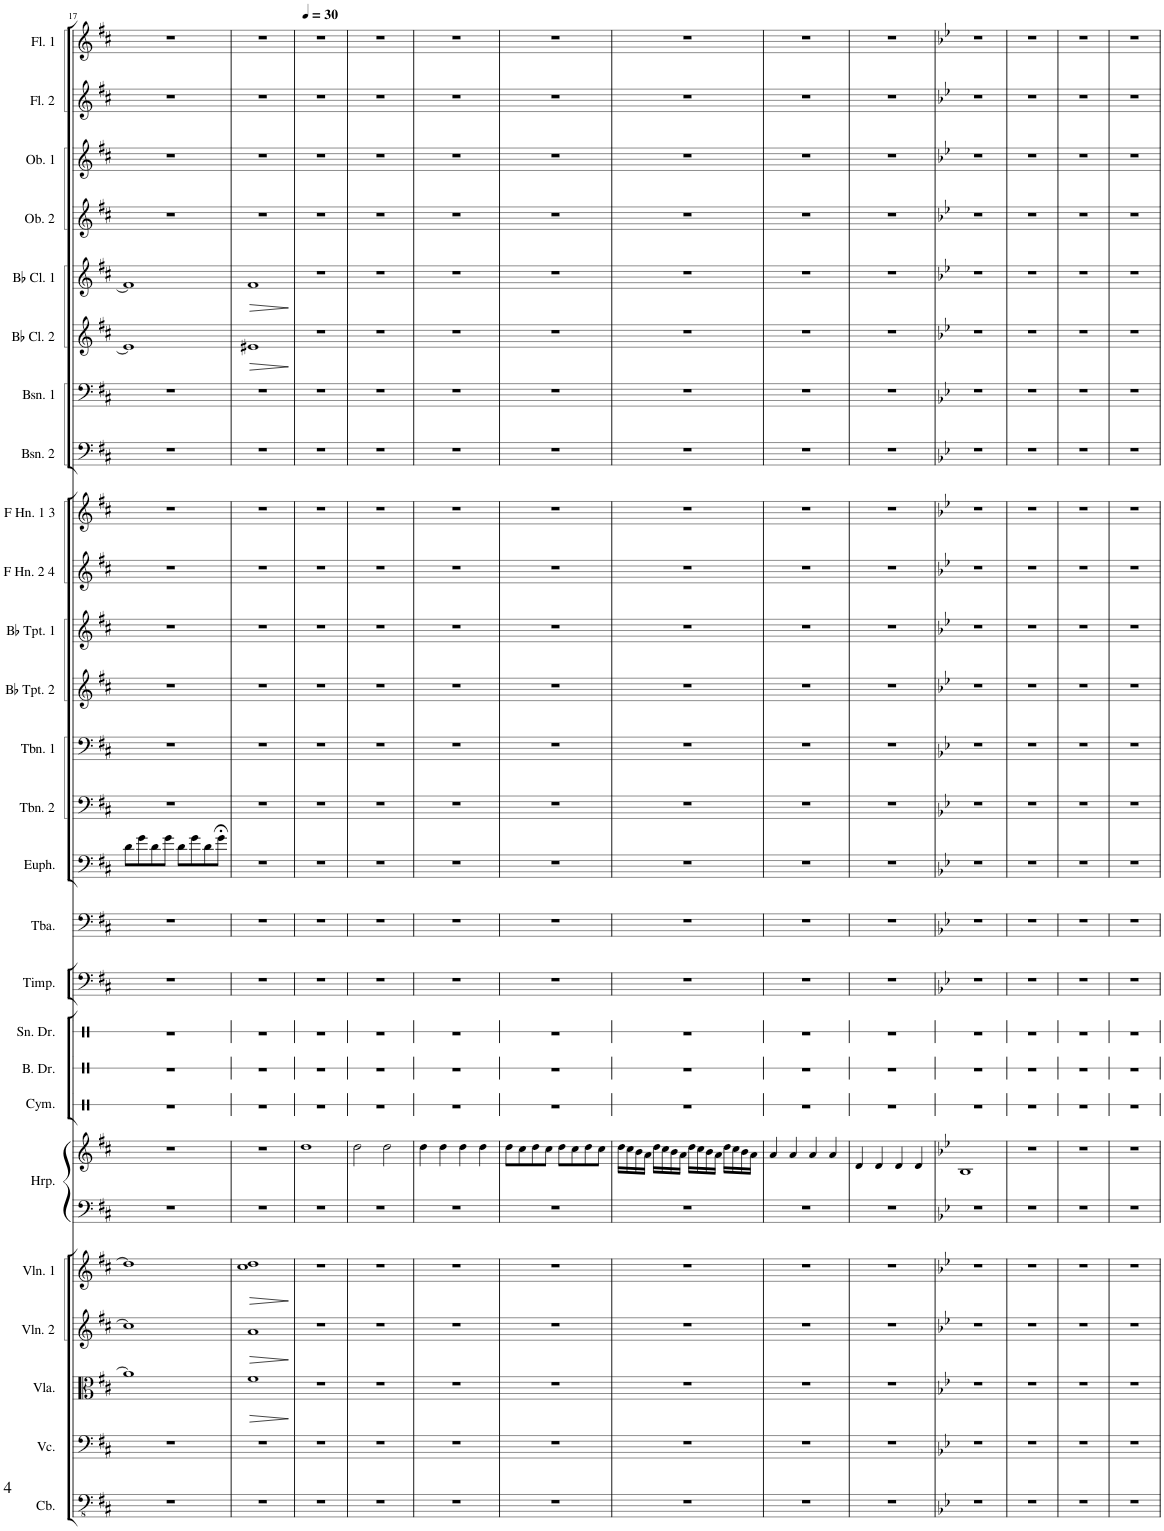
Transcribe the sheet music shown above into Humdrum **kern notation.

**kern	**kern	**kern	**dynam	**kern	**dynam	**kern	**dynam	**kern	**kern	**kern	**kern	**kern	**kern	**kern	**kern	**kern	**kern	**kern	**kern	**kern	**kern	**kern	**kern	**kern	**dynam	**kern	**dynam	**kern	**kern	**kern	**kern
*part26	*part25	*part24	*part24	*part23	*part23	*part22	*part22	*part21	*part21	*part20	*part19	*part18	*part17	*part16	*part15	*part14	*part13	*part12	*part11	*part10	*part9	*part8	*part7	*part6	*part6	*part5	*part5	*part4	*part3	*part2	*part1
*staff27	*staff26	*staff25	*staff25	*staff24	*staff24	*staff23	*staff23	*staff22	*staff21	*staff20	*staff19	*staff18	*staff17	*staff16	*staff15	*staff14	*staff13	*staff12	*staff11	*staff10	*staff9	*staff8	*staff7	*staff6	*staff6	*staff5	*staff5	*staff4	*staff3	*staff2	*staff1
*I"Contrabass	*I"Violoncello	*I"Viola	*	*I"Violin 2	*	*I"Violin 1	*	*I"Harp	*	*I"Cymbal	*I"Bass Drum	*I"Snare Drum	*I"Timpani	*I"Tuba	*I"Euphonium	*I"Trombone 2	*I"Trombone 1	*I"Bb Trumpet 2	*I"Bb Trumpet 1	*I"F Horn 2 &amp; 4	*I"F Horn 1 &amp; 3	*I"Bassoon 2	*I"Bassoon 1	*I"Bb Clarinet 2	*	*I"Bb Clarinet 1	*	*I"Oboe 2	*I"Oboe 1	*I"Flute 2	*I"Flute 1
*I'Cb.	*I'Vc.	*I'Vla.	*	*I'Vln. 2	*	*I'Vln. 1	*	*I'Hrp.	*	*I'Cym.	*I'B. Dr.	*I'Sn. Dr.	*I'Timp.	*I'Tba.	*I'Euph.	*I'Tbn. 2	*I'Tbn. 1	*I'Bb Tpt. 2	*I'Bb Tpt. 1	*I'F Hn. 2 4	*I'F Hn. 1 3	*I'Bsn. 2	*I'Bsn. 1	*I'Bb Cl. 2	*	*I'Bb Cl. 1	*	*I'Ob. 2	*I'Ob. 1	*I'Fl. 2	*I'Fl. 1
!!LO:PB:g=z
*clefFv4	*clefF4	*clefC3	*	*clefG2	*	*clefG2	*	*clefF4	*clefG2	*clefX	*clefX	*clefX	*clefF4	*clefF4	*clefF4	*clefF4	*clefF4	*clefG2	*clefG2	*clefG2	*clefG2	*clefF4	*clefF4	*clefG2	*	*clefG2	*	*clefG2	*clefG2	*clefG2	*clefG2
*ITrd7c12	*	*	*	*	*	*	*	*	*	*	*	*	*	*	*	*	*	*ITrd1c2	*ITrd1c2	*ITrd4c7	*ITrd4c7	*	*	*ITrd1c2	*	*ITrd1c2	*	*	*	*	*
*k[f#c#]	*k[f#c#]	*k[f#c#]	*	*k[f#c#]	*	*k[f#c#]	*	*k[f#c#]	*k[f#c#]	*k[]	*k[]	*k[]	*k[f#c#]	*k[f#c#]	*k[f#c#]	*k[f#c#]	*k[f#c#]	*k[f#c#]	*k[f#c#]	*k[f#c#]	*k[f#c#]	*k[f#c#]	*k[f#c#]	*k[f#c#]	*	*k[f#c#]	*	*k[f#c#]	*k[f#c#]	*k[f#c#]	*k[f#c#]
*M4/4	*M4/4	*M4/4	*	*M4/4	*	*M4/4	*	*M4/4	*M4/4	*M4/4	*M4/4	*M4/4	*M4/4	*M4/4	*M4/4	*M4/4	*M4/4	*M4/4	*M4/4	*M4/4	*M4/4	*M4/4	*M4/4	*M4/4	*	*M4/4	*	*M4/4	*M4/4	*M4/4	*M4/4
=17	=17	=17	=17	=17	=17	=17	=17	=17	=17	=17	=17	=17	=17	=17	=17	=17	=17	=17	=17	=17	=17	=17	=17	=17	=17	=17	=17	=17	=17	=17	=17
1r	1r	1a]	.	1cc#]	.	1dd]	.	1r	1r	1r	1r	1r	1r	1r	8d\L	1r	1r	1r	1r	1r	1r	1r	1r	1e#]	.	1f#]	.	1r	1r	1r	1r
.	.	.	.	.	.	.	.	.	.	.	.	.	.	.	8g\	.	.	.	.	.	.	.	.	.	.	.	.	.	.	.	.
.	.	.	.	.	.	.	.	.	.	.	.	.	.	.	8d\	.	.	.	.	.	.	.	.	.	.	.	.	.	.	.	.
.	.	.	.	.	.	.	.	.	.	.	.	.	.	.	8g\J	.	.	.	.	.	.	.	.	.	.	.	.	.	.	.	.
.	.	.	.	.	.	.	.	.	.	.	.	.	.	.	8d\L	.	.	.	.	.	.	.	.	.	.	.	.	.	.	.	.
.	.	.	.	.	.	.	.	.	.	.	.	.	.	.	8g\	.	.	.	.	.	.	.	.	.	.	.	.	.	.	.	.
.	.	.	.	.	.	.	.	.	.	.	.	.	.	.	8d\	.	.	.	.	.	.	.	.	.	.	.	.	.	.	.	.
.	.	.	.	.	.	.	.	.	.	.	.	.	.	.	8g;<\J	.	.	.	.	.	.	.	.	.	.	.	.	.	.	.	.
=18	=18	=18	=18	=18	=18	=18	=18	=18	=18	=18	=18	=18	=18	=18	=18	=18	=18	=18	=18	=18	=18	=18	=18	=18	=18	=18	=18	=18	=18	=18	=18
!	!	!	!LO:HP:b	!	!LO:HP:b	!	!LO:HP:b	!	!	!	!	!	!	!	!	!	!	!	!	!	!	!	!	!	!LO:HP:b	!	!LO:HP:b	!	!	!	!
1r	1r	1f#	>	1a	>	1cc# 1dd	>	1r	1r	1r	1r	1r	1r	1r	1r	1r	1r	1r	1r	1r	1r	1r	1r	1e#X	>	1f#	>	1r	1r	1r	1r
.	.	.	]	.	]	.	]	.	.	.	.	.	.	.	.	.	.	.	.	.	.	.	.	.	]	.	]	.	.	.	.
=19	=19	=19	=19	=19	=19	=19	=19	=19	=19	=19	=19	=19	=19	=19	=19	=19	=19	=19	=19	=19	=19	=19	=19	=19	=19	=19	=19	=19	=19	=19	=19
*	*	*	*	*	*	*	*	*	*	*	*	*	*	*	*	*	*	*	*	*	*	*	*	*	*	*	*	*	*	*	*MM30
1r	1r	1r	.	1r	.	1r	.	1r	1dd	1r	1r	1r	1r	1r	1r	1r	1r	1r	1r	1r	1r	1r	1r	1r	.	1r	.	1r	1r	1r	1r
=20	=20	=20	=20	=20	=20	=20	=20	=20	=20	=20	=20	=20	=20	=20	=20	=20	=20	=20	=20	=20	=20	=20	=20	=20	=20	=20	=20	=20	=20	=20	=20
1r	1r	1r	.	1r	.	1r	.	1r	2dd\	1r	1r	1r	1r	1r	1r	1r	1r	1r	1r	1r	1r	1r	1r	1r	.	1r	.	1r	1r	1r	1r
.	.	.	.	.	.	.	.	.	2dd\	.	.	.	.	.	.	.	.	.	.	.	.	.	.	.	.	.	.	.	.	.	.
=21	=21	=21	=21	=21	=21	=21	=21	=21	=21	=21	=21	=21	=21	=21	=21	=21	=21	=21	=21	=21	=21	=21	=21	=21	=21	=21	=21	=21	=21	=21	=21
1r	1r	1r	.	1r	.	1r	.	1r	4dd\	1r	1r	1r	1r	1r	1r	1r	1r	1r	1r	1r	1r	1r	1r	1r	.	1r	.	1r	1r	1r	1r
.	.	.	.	.	.	.	.	.	4dd\	.	.	.	.	.	.	.	.	.	.	.	.	.	.	.	.	.	.	.	.	.	.
.	.	.	.	.	.	.	.	.	4dd\	.	.	.	.	.	.	.	.	.	.	.	.	.	.	.	.	.	.	.	.	.	.
.	.	.	.	.	.	.	.	.	4dd\	.	.	.	.	.	.	.	.	.	.	.	.	.	.	.	.	.	.	.	.	.	.
=22	=22	=22	=22	=22	=22	=22	=22	=22	=22	=22	=22	=22	=22	=22	=22	=22	=22	=22	=22	=22	=22	=22	=22	=22	=22	=22	=22	=22	=22	=22	=22
1r	1r	1r	.	1r	.	1r	.	1r	8dd\L	1r	1r	1r	1r	1r	1r	1r	1r	1r	1r	1r	1r	1r	1r	1r	.	1r	.	1r	1r	1r	1r
.	.	.	.	.	.	.	.	.	8cc#\	.	.	.	.	.	.	.	.	.	.	.	.	.	.	.	.	.	.	.	.	.	.
.	.	.	.	.	.	.	.	.	8dd\	.	.	.	.	.	.	.	.	.	.	.	.	.	.	.	.	.	.	.	.	.	.
.	.	.	.	.	.	.	.	.	8cc#\J	.	.	.	.	.	.	.	.	.	.	.	.	.	.	.	.	.	.	.	.	.	.
.	.	.	.	.	.	.	.	.	8dd\L	.	.	.	.	.	.	.	.	.	.	.	.	.	.	.	.	.	.	.	.	.	.
.	.	.	.	.	.	.	.	.	8cc#\	.	.	.	.	.	.	.	.	.	.	.	.	.	.	.	.	.	.	.	.	.	.
.	.	.	.	.	.	.	.	.	8dd\	.	.	.	.	.	.	.	.	.	.	.	.	.	.	.	.	.	.	.	.	.	.
.	.	.	.	.	.	.	.	.	8cc#\J	.	.	.	.	.	.	.	.	.	.	.	.	.	.	.	.	.	.	.	.	.	.
=23	=23	=23	=23	=23	=23	=23	=23	=23	=23	=23	=23	=23	=23	=23	=23	=23	=23	=23	=23	=23	=23	=23	=23	=23	=23	=23	=23	=23	=23	=23	=23
1r	1r	1r	.	1r	.	1r	.	1r	16dd\LL	1r	1r	1r	1r	1r	1r	1r	1r	1r	1r	1r	1r	1r	1r	1r	.	1r	.	1r	1r	1r	1r
.	.	.	.	.	.	.	.	.	16cc#\	.	.	.	.	.	.	.	.	.	.	.	.	.	.	.	.	.	.	.	.	.	.
.	.	.	.	.	.	.	.	.	16b\	.	.	.	.	.	.	.	.	.	.	.	.	.	.	.	.	.	.	.	.	.	.
.	.	.	.	.	.	.	.	.	16a\JJ	.	.	.	.	.	.	.	.	.	.	.	.	.	.	.	.	.	.	.	.	.	.
.	.	.	.	.	.	.	.	.	16dd\LL	.	.	.	.	.	.	.	.	.	.	.	.	.	.	.	.	.	.	.	.	.	.
.	.	.	.	.	.	.	.	.	16cc#\	.	.	.	.	.	.	.	.	.	.	.	.	.	.	.	.	.	.	.	.	.	.
.	.	.	.	.	.	.	.	.	16b\	.	.	.	.	.	.	.	.	.	.	.	.	.	.	.	.	.	.	.	.	.	.
.	.	.	.	.	.	.	.	.	16a\JJ	.	.	.	.	.	.	.	.	.	.	.	.	.	.	.	.	.	.	.	.	.	.
.	.	.	.	.	.	.	.	.	16dd\LL	.	.	.	.	.	.	.	.	.	.	.	.	.	.	.	.	.	.	.	.	.	.
.	.	.	.	.	.	.	.	.	16cc#\	.	.	.	.	.	.	.	.	.	.	.	.	.	.	.	.	.	.	.	.	.	.
.	.	.	.	.	.	.	.	.	16b\	.	.	.	.	.	.	.	.	.	.	.	.	.	.	.	.	.	.	.	.	.	.
.	.	.	.	.	.	.	.	.	16a\JJ	.	.	.	.	.	.	.	.	.	.	.	.	.	.	.	.	.	.	.	.	.	.
.	.	.	.	.	.	.	.	.	16dd\LL	.	.	.	.	.	.	.	.	.	.	.	.	.	.	.	.	.	.	.	.	.	.
.	.	.	.	.	.	.	.	.	16cc#\	.	.	.	.	.	.	.	.	.	.	.	.	.	.	.	.	.	.	.	.	.	.
.	.	.	.	.	.	.	.	.	16b\	.	.	.	.	.	.	.	.	.	.	.	.	.	.	.	.	.	.	.	.	.	.
.	.	.	.	.	.	.	.	.	16a\JJ	.	.	.	.	.	.	.	.	.	.	.	.	.	.	.	.	.	.	.	.	.	.
=24	=24	=24	=24	=24	=24	=24	=24	=24	=24	=24	=24	=24	=24	=24	=24	=24	=24	=24	=24	=24	=24	=24	=24	=24	=24	=24	=24	=24	=24	=24	=24
1r	1r	1r	.	1r	.	1r	.	1r	4a/	1r	1r	1r	1r	1r	1r	1r	1r	1r	1r	1r	1r	1r	1r	1r	.	1r	.	1r	1r	1r	1r
.	.	.	.	.	.	.	.	.	4a/	.	.	.	.	.	.	.	.	.	.	.	.	.	.	.	.	.	.	.	.	.	.
.	.	.	.	.	.	.	.	.	4a/	.	.	.	.	.	.	.	.	.	.	.	.	.	.	.	.	.	.	.	.	.	.
.	.	.	.	.	.	.	.	.	4a/	.	.	.	.	.	.	.	.	.	.	.	.	.	.	.	.	.	.	.	.	.	.
=25	=25	=25	=25	=25	=25	=25	=25	=25	=25	=25	=25	=25	=25	=25	=25	=25	=25	=25	=25	=25	=25	=25	=25	=25	=25	=25	=25	=25	=25	=25	=25
1r	1r	1r	.	1r	.	1r	.	1r	4d/	1r	1r	1r	1r	1r	1r	1r	1r	1r	1r	1r	1r	1r	1r	1r	.	1r	.	1r	1r	1r	1r
.	.	.	.	.	.	.	.	.	4d/	.	.	.	.	.	.	.	.	.	.	.	.	.	.	.	.	.	.	.	.	.	.
.	.	.	.	.	.	.	.	.	4d/	.	.	.	.	.	.	.	.	.	.	.	.	.	.	.	.	.	.	.	.	.	.
.	.	.	.	.	.	.	.	.	4d/	.	.	.	.	.	.	.	.	.	.	.	.	.	.	.	.	.	.	.	.	.	.
=26	=26	=26	=26	=26	=26	=26	=26	=26	=26	=26	=26	=26	=26	=26	=26	=26	=26	=26	=26	=26	=26	=26	=26	=26	=26	=26	=26	=26	=26	=26	=26
*k[b-e-]	*k[b-e-]	*k[b-e-]	*	*k[b-e-]	*	*k[b-e-]	*	*k[b-e-]	*k[b-e-]	*	*	*	*k[b-e-]	*k[b-e-]	*k[b-e-]	*k[b-e-]	*k[b-e-]	*k[b-e-]	*k[b-e-]	*k[b-e-]	*k[b-e-]	*k[b-e-]	*k[b-e-]	*k[b-e-]	*	*k[b-e-]	*	*k[b-e-]	*k[b-e-]	*k[b-e-]	*k[b-e-]
1r	1r	1r	.	1r	.	1r	.	1r	1B-	1r	1r	1r	1r	1r	1r	1r	1r	1r	1r	1r	1r	1r	1r	1r	.	1r	.	1r	1r	1r	1r
=27	=27	=27	=27	=27	=27	=27	=27	=27	=27	=27	=27	=27	=27	=27	=27	=27	=27	=27	=27	=27	=27	=27	=27	=27	=27	=27	=27	=27	=27	=27	=27
1r	1r	1r	.	1r	.	1r	.	1r	1r	1r	1r	1r	1r	1r	1r	1r	1r	1r	1r	1r	1r	1r	1r	1r	.	1r	.	1r	1r	1r	1r
=28	=28	=28	=28	=28	=28	=28	=28	=28	=28	=28	=28	=28	=28	=28	=28	=28	=28	=28	=28	=28	=28	=28	=28	=28	=28	=28	=28	=28	=28	=28	=28
1r	1r	1r	.	1r	.	1r	.	1r	1r	1r	1r	1r	1r	1r	1r	1r	1r	1r	1r	1r	1r	1r	1r	1r	.	1r	.	1r	1r	1r	1r
=29	=29	=29	=29	=29	=29	=29	=29	=29	=29	=29	=29	=29	=29	=29	=29	=29	=29	=29	=29	=29	=29	=29	=29	=29	=29	=29	=29	=29	=29	=29	=29
1r	1r	1r	.	1r	.	1r	.	1r	1r	1r	1r	1r	1r	1r	1r	1r	1r	1r	1r	1r	1r	1r	1r	1r	.	1r	.	1r	1r	1r	1r
=	=	=	=	=	=	=	=	=	=	=	=	=	=	=	=	=	=	=	=	=	=	=	=	=	=	=	=	=	=	=	=
*-	*-	*-	*-	*-	*-	*-	*-	*-	*-	*-	*-	*-	*-	*-	*-	*-	*-	*-	*-	*-	*-	*-	*-	*-	*-	*-	*-	*-	*-	*-	*-
